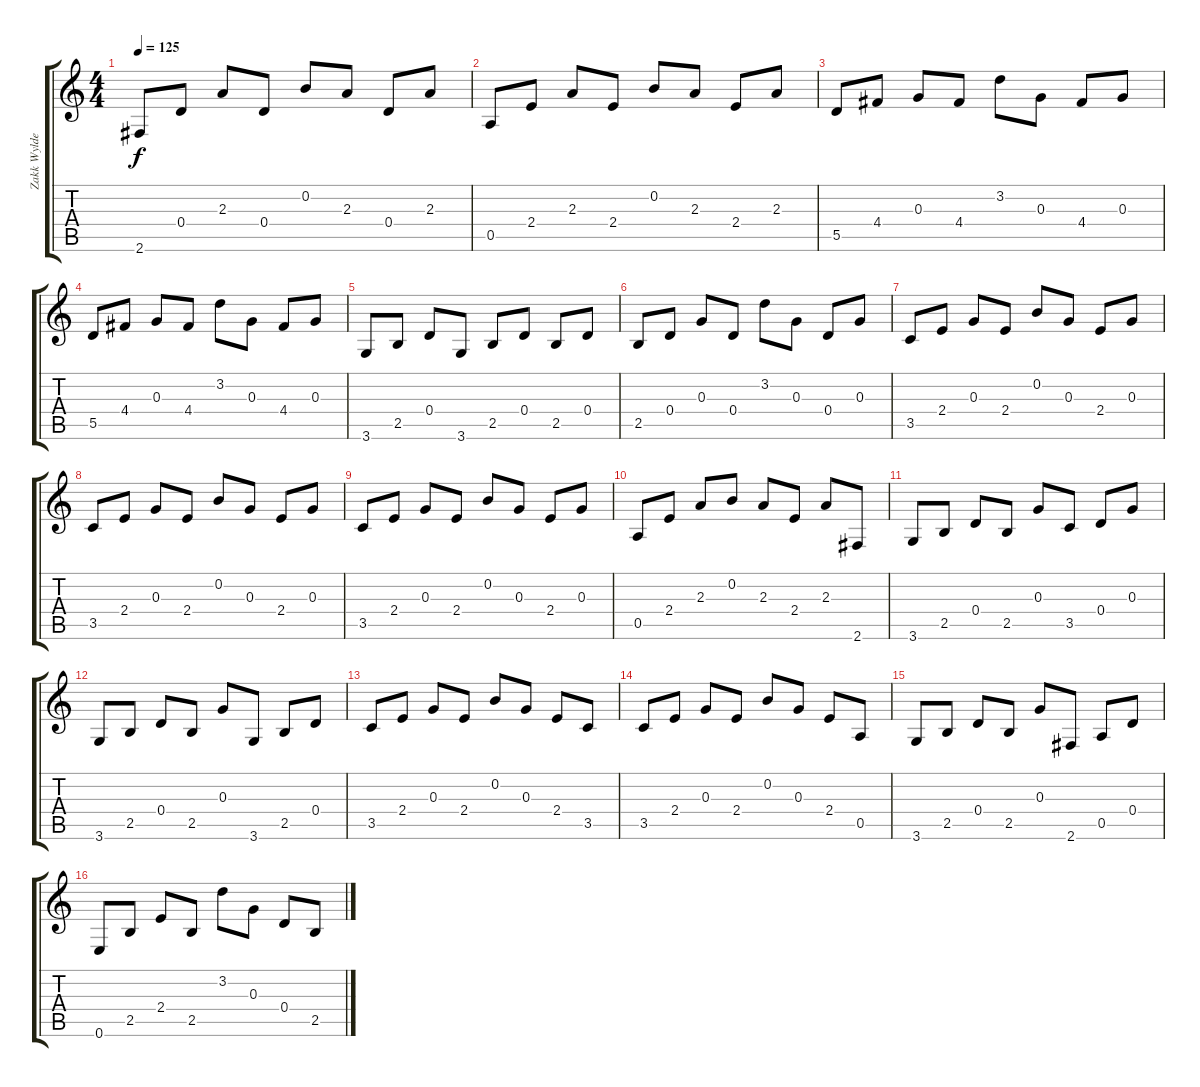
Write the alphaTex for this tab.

\track ("Zakk Wylde" "Zakk Wylde") {instrument acousticguitarsteel}
\staff {score tabs}
\tuning (E4 B3 G3 D3 A2 E2) {hide}
\ts (4 4)
\tempo 125
\clef g2
\ks c
2.6.8{dy f} 0.4.8 2.3.8 0.4.8 0.2.8 2.3.8 0.4.8 2.3.8 |
0.5.8 2.4.8 2.3.8 2.4.8 0.2.8 2.3.8 2.4.8 2.3.8 |
5.5.8 4.4.8 0.3.8 4.4.8 3.2.8 0.3.8 4.4.8 0.3.8 |
5.5.8 4.4.8 0.3.8 4.4.8 3.2.8 0.3.8 4.4.8 0.3.8 |
3.6.8 2.5.8 0.4.8 3.6.8 2.5.8 0.4.8 2.5.8 0.4.8 |
2.5.8 0.4.8 0.3.8 0.4.8 3.2.8 0.3.8 0.4.8 0.3.8 |
3.5.8 2.4.8 0.3.8 2.4.8 0.2.8 0.3.8 2.4.8 0.3.8 |
3.5.8 2.4.8 0.3.8 2.4.8 0.2.8 0.3.8 2.4.8 0.3.8 |
3.5.8 2.4.8 0.3.8 2.4.8 0.2.8 0.3.8 2.4.8 0.3.8 |
0.5.8 2.4.8 2.3.8 0.2.8 2.3.8 2.4.8 2.3.8 2.6.8 |
3.6.8 2.5.8 0.4.8 2.5.8 0.3.8 3.5.8 0.4.8 0.3.8 |
3.6.8 2.5.8 0.4.8 2.5.8 0.3.8 3.6.8 2.5.8 0.4.8 |
3.5.8 2.4.8 0.3.8 2.4.8 0.2.8 0.3.8 2.4.8 3.5.8 |
3.5.8 2.4.8 0.3.8 2.4.8 0.2.8 0.3.8 2.4.8 0.5.8 |
3.6.8 2.5.8 0.4.8 2.5.8 0.3.8 2.6.8 0.5.8 0.4.8 |
0.6.8 2.5.8 2.4.8 2.5.8 3.2.8 0.3.8 0.4.8 2.5.8
